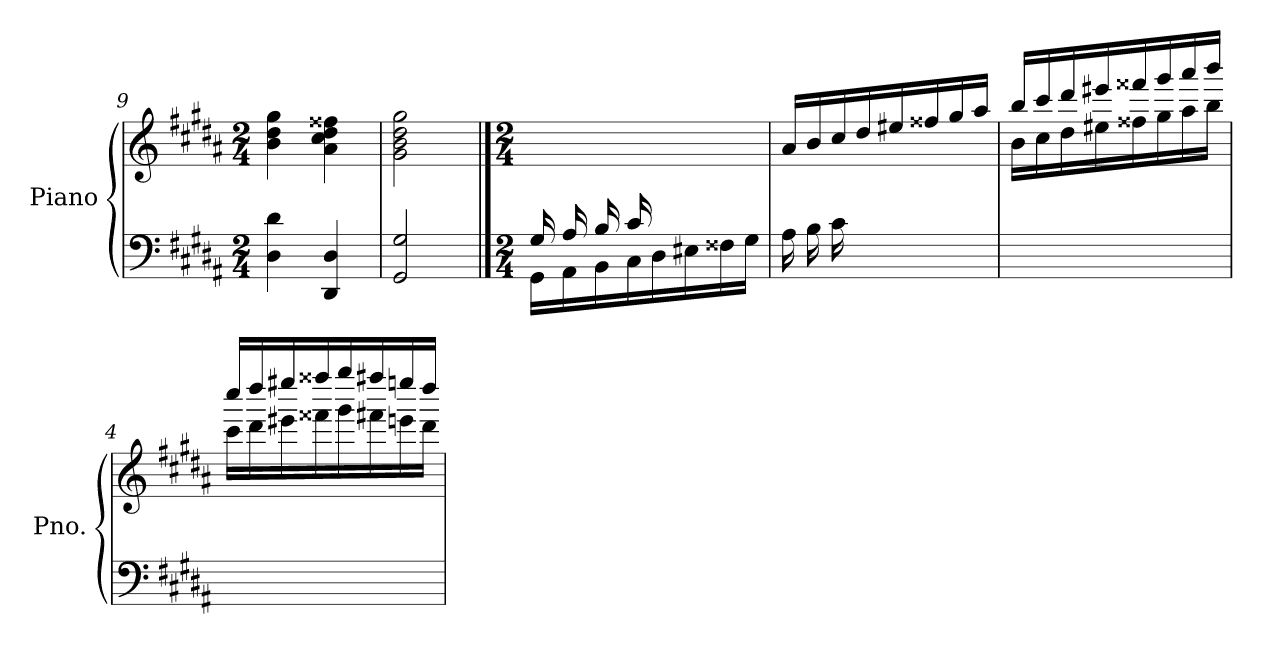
**kern	**kern
*part1	*part1
*staff2	*staff1
*I"Piano	*
*I'Pno.	*
*clefF4	*clefG2
*k[f#c#g#d#a#]	*k[f#c#g#d#a#]
*M2/4	*M2/4
=9	=9
4D#\ 4d#\	4b\ 4dd#\ 4gg#\
4DD#/ 4D#/	4a#\ 4cc#\ 4dd#\ 4ff##X\
=10	=10
2GG#/ 2G#/	2g#\ 2b\ 2dd#\ 2gg#\
!!LO:LB:g=z
==1	==1
*M2/4	*M2/4
*^	*
16G#/LL	16GG#\LL	4ryy
16A#/	16AA#\	.
16B/	16BB\	.
16c#/	16C#\	.
4ryy	16D#\	16d#/
.	16E#X\	16e#X/
.	16F##X\	16f##X/
.	16G#\JJ	16g#/JJ
*v	*v	*
=2	=2
*	*^
16A#\LL	16a#/LL	8.ryy
16B\	16b/	.
16c#\	16cc#/	.
4ryy	16dd#/	16d#\
.	16ee#X/	16e#X\
.	16ff##X/	16f##X\
.	16gg#/	16g#\
16ryy	16aa#/JJ	16a#\JJ
=3	=3	=3
2ryy	16bb/LL	16b\LL
.	16ccc#/	16cc#\
.	16ddd#/	16dd#\
.	16eee#X/	16ee#X\
.	16fff##X/	16ff##X\
.	16ggg#/	16gg#\
.	16aaa#/	16aa#\
.	16bbb/JJ	16bb\JJ
=4	=4	=4
2ryy	16cccc#/LL	16ccc#\LL
.	16dddd#/	16ddd#\
.	16eeee#X/	16eee#X\
.	16ffff##X/	16fff##X\
.	16gggg#/	16ggg#\
.	16ffff#X/	16fff#X\
.	16eeeen/	16eeen\
.	16dddd#/JJ	16ddd#\JJ
*	*v	*v
=	=
*-	*-
